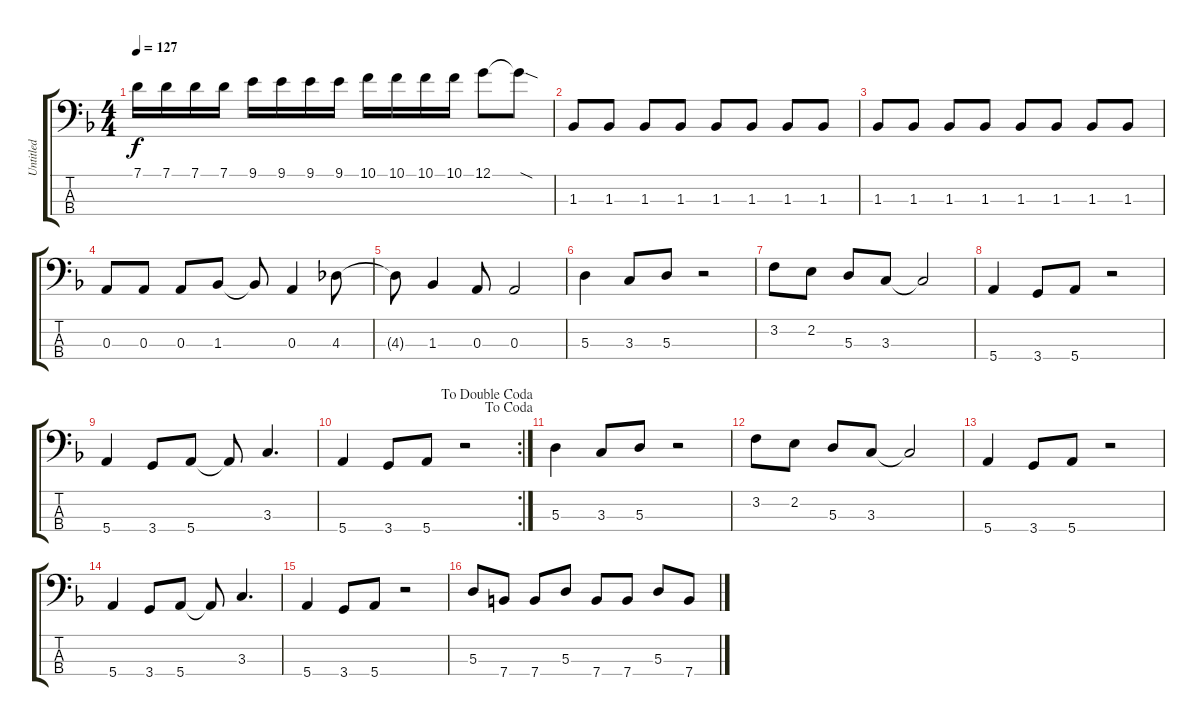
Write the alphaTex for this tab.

\track ("Untitled" "Untitled") {instrument electricbassfinger}
\staff {score tabs}
\tuning (G2 D2 A1 E1) {hide}
\ts (4 4)
\tempo 127
\clef f4
\ks f
7.1.16{dy f} 7.1.16 7.1.16 7.1.16 9.1.16 9.1.16 9.1.16 9.1.16 10.1.16 10.1.16 10.1.16 10.1.16 12.1.8 12.1{sod t}.8 |
1.3.8 1.3.8 1.3.8 1.3.8 1.3.8 1.3.8 1.3.8 1.3.8 |
1.3.8 1.3.8 1.3.8 1.3.8 1.3.8 1.3.8 1.3.8 1.3.8 |
0.3.8 0.3.8 0.3.8 1.3.8 1.3{t}.8 0.3.4 4.3.8 |
4.3{t}.8 1.3.4 0.3.8 0.3.2 |
5.3.4 3.3.8 5.3.8 r.2 |
3.2.8 2.2.8 5.3.8 3.3.8 3.3{t}.2 |
5.4.4 3.4.8 5.4.8 r.2 |
5.4.4 3.4.8 5.4.8 5.4{t}.8 3.3.4{d} |
\rc 2
\jump dacoda
\jump dadoublecoda
5.4.4 3.4.8 5.4.8 r.2 |
5.3.4 3.3.8 5.3.8 r.2 |
3.2.8 2.2.8 5.3.8 3.3.8 3.3{t}.2 |
5.4.4 3.4.8 5.4.8 r.2 |
5.4.4 3.4.8 5.4.8 5.4{t}.8 3.3.4{d} |
5.4.4 3.4.8 5.4.8 r.2 |
5.3.8 7.4.8 7.4.8 5.3.8 7.4.8 7.4.8 5.3.8 7.4.8
